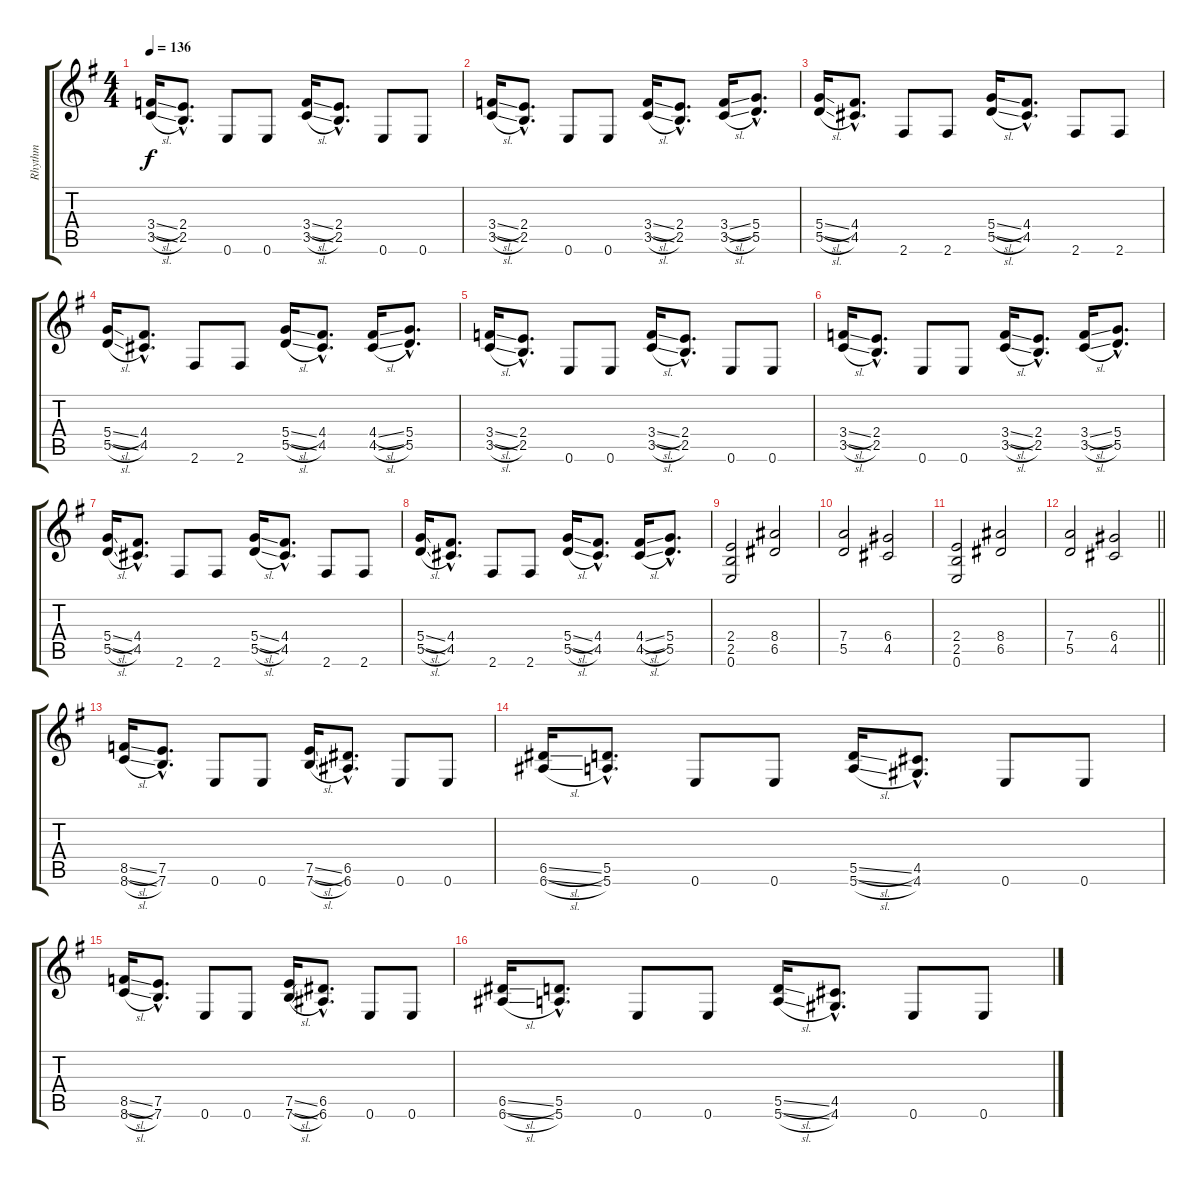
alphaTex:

\track ("Rhythm" "Rhythm") {instrument distortionguitar}
\staff {score tabs}
\tuning (E4 B3 G3 D3 A2 E2) {hide}
\ts (4 4)
\tempo 136
\clef g2
\ks eminor
(3.4{sl} 3.5{sl}).16{dy f} (2.4{hac} 2.5{hac}).8{d} 0.6.8 0.6.8 (3.4{sl} 3.5{sl}).16 (2.4{hac} 2.5{hac}).8{d} 0.6.8 0.6.8 |
(3.4{sl} 3.5{sl}).16 (2.4{hac} 2.5{hac}).8{d} 0.6.8 0.6.8 (3.4{sl} 3.5{sl}).16 (2.4{hac} 2.5{hac}).8{d} (3.4{sl} 3.5{sl}).16 (5.4{hac} 5.5{hac}).8{d} |
(5.4{sl} 5.5{sl}).16 (4.4{hac} 4.5{hac}).8{d} 2.6.8 2.6.8 (5.4{sl} 5.5{sl}).16 (4.4{hac} 4.5{hac}).8{d} 2.6.8 2.6.8 |
(5.4{sl} 5.5{sl}).16 (4.4{hac} 4.5{hac}).8{d} 2.6.8 2.6.8 (5.4{sl} 5.5{sl}).16 (4.4{hac} 4.5{hac}).8{d} (4.4{sl} 4.5{sl}).16 (5.4{hac} 5.5{hac}).8{d} |
(3.4{sl} 3.5{sl}).16 (2.4{hac} 2.5{hac}).8{d} 0.6.8 0.6.8 (3.4{sl} 3.5{sl}).16 (2.4{hac} 2.5{hac}).8{d} 0.6.8 0.6.8 |
(3.4{sl} 3.5{sl}).16 (2.4{hac} 2.5{hac}).8{d} 0.6.8 0.6.8 (3.4{sl} 3.5{sl}).16 (2.4{hac} 2.5{hac}).8{d} (3.4{sl} 3.5{sl}).16 (5.4{hac} 5.5{hac}).8{d} |
(5.4{sl} 5.5{sl}).16 (4.4{hac} 4.5{hac}).8{d} 2.6.8 2.6.8 (5.4{sl} 5.5{sl}).16 (4.4{hac} 4.5{hac}).8{d} 2.6.8 2.6.8 |
(5.4{sl} 5.5{sl}).16 (4.4{hac} 4.5{hac}).8{d} 2.6.8 2.6.8 (5.4{sl} 5.5{sl}).16 (4.4{hac} 4.5{hac}).8{d} (4.4{sl} 4.5{sl}).16 (5.4{hac} 5.5{hac}).8{d} |
(2.4 2.5 0.6).2 (8.4 6.5).2 |
(7.4 5.5).2 (6.4 4.5).2 |
(2.4 2.5 0.6).2 (8.4 6.5).2 |
\barLineRight lightlight
(7.4 5.5).2 (6.4 4.5).2 |
(8.5{sl} 8.6{sl}).16 (7.5{hac} 7.6{hac}).8{d} 0.6.8 0.6.8 (7.5{sl} 7.6{sl}).16 (6.5{hac} 6.6{hac}).8{d} 0.6.8 0.6.8 |
(6.5{sl} 6.6{sl}).16 (5.5{hac} 5.6{hac}).8{d} 0.6.8 0.6.8 (5.5{sl} 5.6{sl}).16 (4.5{hac} 4.6{hac}).8{d} 0.6.8 0.6.8 |
(8.5{sl} 8.6{sl}).16 (7.5{hac} 7.6{hac}).8{d} 0.6.8 0.6.8 (7.5{sl} 7.6{sl}).16 (6.5{hac} 6.6{hac}).8{d} 0.6.8 0.6.8 |
(6.5{sl} 6.6{sl}).16 (5.5{hac} 5.6{hac}).8{d} 0.6.8 0.6.8 (5.5{sl} 5.6{sl}).16 (4.5{hac} 4.6{hac}).8{d} 0.6.8 0.6.8
